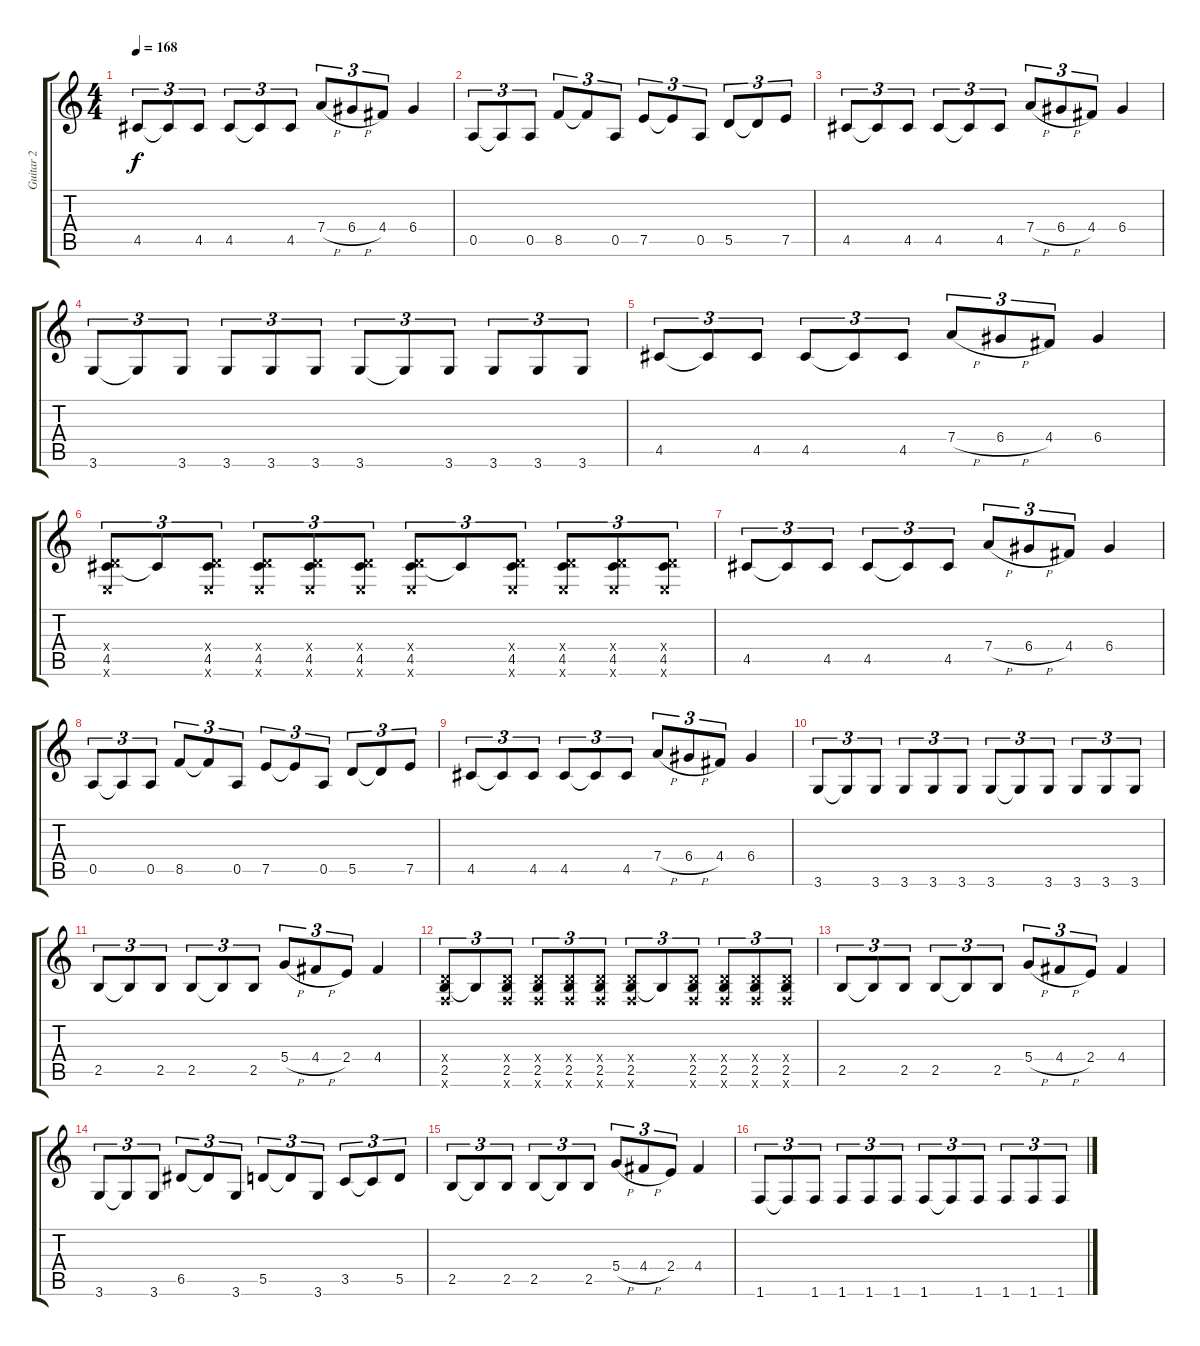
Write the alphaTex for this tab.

\track ("Guitar 2" "Guitar 2") {instrument distortionguitar}
\staff {score tabs}
\tuning (E4 B3 G3 D3 A2 E2) {hide}
\ts (4 4)
\tempo 168
\clef g2
\ks c
4.5.8{tu (3 2) dy f} 4.5{t}.8{tu (3 2)} 4.5.8{tu (3 2)} 4.5.8{tu (3 2)} 4.5{t}.8{tu (3 2)} 4.5.8{tu (3 2)} 7.4{h}.8{tu (3 2)} 6.4{h}.8{tu (3 2)} 4.4.8{tu (3 2)} 6.4.4 |
0.5.8{tu (3 2)} 0.5{t}.8{tu (3 2)} 0.5.8{tu (3 2)} 8.5.8{tu (3 2)} 8.5{t}.8{tu (3 2)} 0.5.8{tu (3 2)} 7.5.8{tu (3 2)} 7.5{t}.8{tu (3 2)} 0.5.8{tu (3 2)} 5.5.8{tu (3 2)} 5.5{t}.8{tu (3 2)} 7.5.8{tu (3 2)} |
4.5.8{tu (3 2)} 4.5{t}.8{tu (3 2)} 4.5.8{tu (3 2)} 4.5.8{tu (3 2)} 4.5{t}.8{tu (3 2)} 4.5.8{tu (3 2)} 7.4{h}.8{tu (3 2)} 6.4{h}.8{tu (3 2)} 4.4.8{tu (3 2)} 6.4.4 |
3.6.8{tu (3 2)} 3.6{t}.8{tu (3 2)} 3.6.8{tu (3 2)} 3.6.8{tu (3 2)} 3.6.8{tu (3 2)} 3.6.8{tu (3 2)} 3.6.8{tu (3 2)} 3.6{t}.8{tu (3 2)} 3.6.8{tu (3 2)} 3.6.8{tu (3 2)} 3.6.8{tu (3 2)} 3.6.8{tu (3 2)} |
4.5.8{tu (3 2)} 4.5{t}.8{tu (3 2)} 4.5.8{tu (3 2)} 4.5.8{tu (3 2)} 4.5{t}.8{tu (3 2)} 4.5.8{tu (3 2)} 7.4{h}.8{tu (3 2)} 6.4{h}.8{tu (3 2)} 4.4.8{tu (3 2)} 6.4.4 |
(0.4{x} 4.5 0.6{x}).8{tu (3 2)} 4.5{t}.8{tu (3 2)} (0.4{x} 4.5 0.6{x}).8{tu (3 2)} (0.4{x} 4.5 0.6{x}).8{tu (3 2)} (0.4{x} 4.5 0.6{x}).8{tu (3 2)} (0.4{x} 4.5 0.6{x}).8{tu (3 2)} (0.4{x} 4.5 0.6{x}).8{tu (3 2)} 4.5{t}.8{tu (3 2)} (0.4{x} 4.5 0.6{x}).8{tu (3 2)} (0.4{x} 4.5 0.6{x}).8{tu (3 2)} (0.4{x} 4.5 0.6{x}).8{tu (3 2)} (0.4{x} 4.5 0.6{x}).8{tu (3 2)} |
4.5.8{tu (3 2)} 4.5{t}.8{tu (3 2)} 4.5.8{tu (3 2)} 4.5.8{tu (3 2)} 4.5{t}.8{tu (3 2)} 4.5.8{tu (3 2)} 7.4{h}.8{tu (3 2)} 6.4{h}.8{tu (3 2)} 4.4.8{tu (3 2)} 6.4.4 |
0.5.8{tu (3 2)} 0.5{t}.8{tu (3 2)} 0.5.8{tu (3 2)} 8.5.8{tu (3 2)} 8.5{t}.8{tu (3 2)} 0.5.8{tu (3 2)} 7.5.8{tu (3 2)} 7.5{t}.8{tu (3 2)} 0.5.8{tu (3 2)} 5.5.8{tu (3 2)} 5.5{t}.8{tu (3 2)} 7.5.8{tu (3 2)} |
4.5.8{tu (3 2)} 4.5{t}.8{tu (3 2)} 4.5.8{tu (3 2)} 4.5.8{tu (3 2)} 4.5{t}.8{tu (3 2)} 4.5.8{tu (3 2)} 7.4{h}.8{tu (3 2)} 6.4{h}.8{tu (3 2)} 4.4.8{tu (3 2)} 6.4.4 |
3.6.8{tu (3 2)} 3.6{t}.8{tu (3 2)} 3.6.8{tu (3 2)} 3.6.8{tu (3 2)} 3.6.8{tu (3 2)} 3.6.8{tu (3 2)} 3.6.8{tu (3 2)} 3.6{t}.8{tu (3 2)} 3.6.8{tu (3 2)} 3.6.8{tu (3 2)} 3.6.8{tu (3 2)} 3.6.8{tu (3 2)} |
\section ("" "")
2.5.8{tu (3 2)} 2.5{t}.8{tu (3 2)} 2.5.8{tu (3 2)} 2.5.8{tu (3 2)} 2.5{t}.8{tu (3 2)} 2.5.8{tu (3 2)} 5.4{h}.8{tu (3 2)} 4.4{h}.8{tu (3 2)} 2.4.8{tu (3 2)} 4.4.4 |
(0.4{x} 2.5 1.6{x}).8{tu (3 2)} 2.5{t}.8{tu (3 2)} (0.4{x} 2.5 1.6{x}).8{tu (3 2)} (0.4{x} 2.5 1.6{x}).8{tu (3 2)} (0.4{x} 2.5 1.6{x}).8{tu (3 2)} (0.4{x} 2.5 1.6{x}).8{tu (3 2)} (0.4{x} 2.5 1.6{x}).8{tu (3 2)} 2.5{t}.8{tu (3 2)} (0.4{x} 2.5 1.6{x}).8{tu (3 2)} (0.4{x} 2.5 1.6{x}).8{tu (3 2)} (0.4{x} 2.5 1.6{x}).8{tu (3 2)} (0.4{x} 2.5 1.6{x}).8{tu (3 2)} |
2.5.8{tu (3 2)} 2.5{t}.8{tu (3 2)} 2.5.8{tu (3 2)} 2.5.8{tu (3 2)} 2.5{t}.8{tu (3 2)} 2.5.8{tu (3 2)} 5.4{h}.8{tu (3 2)} 4.4{h}.8{tu (3 2)} 2.4.8{tu (3 2)} 4.4.4 |
3.6.8{tu (3 2)} 3.6{t}.8{tu (3 2)} 3.6.8{tu (3 2)} 6.5.8{tu (3 2)} 6.5{t}.8{tu (3 2)} 3.6.8{tu (3 2)} 5.5.8{tu (3 2)} 5.5{t}.8{tu (3 2)} 3.6.8{tu (3 2)} 3.5.8{tu (3 2)} 3.5{t}.8{tu (3 2)} 5.5.8{tu (3 2)} |
2.5.8{tu (3 2)} 2.5{t}.8{tu (3 2)} 2.5.8{tu (3 2)} 2.5.8{tu (3 2)} 2.5{t}.8{tu (3 2)} 2.5.8{tu (3 2)} 5.4{h}.8{tu (3 2)} 4.4{h}.8{tu (3 2)} 2.4.8{tu (3 2)} 4.4.4 |
1.6.8{tu (3 2)} 1.6{t}.8{tu (3 2)} 1.6.8{tu (3 2)} 1.6.8{tu (3 2)} 1.6.8{tu (3 2)} 1.6.8{tu (3 2)} 1.6.8{tu (3 2)} 1.6{t}.8{tu (3 2)} 1.6.8{tu (3 2)} 1.6.8{tu (3 2)} 1.6.8{tu (3 2)} 1.6.8{tu (3 2)}
